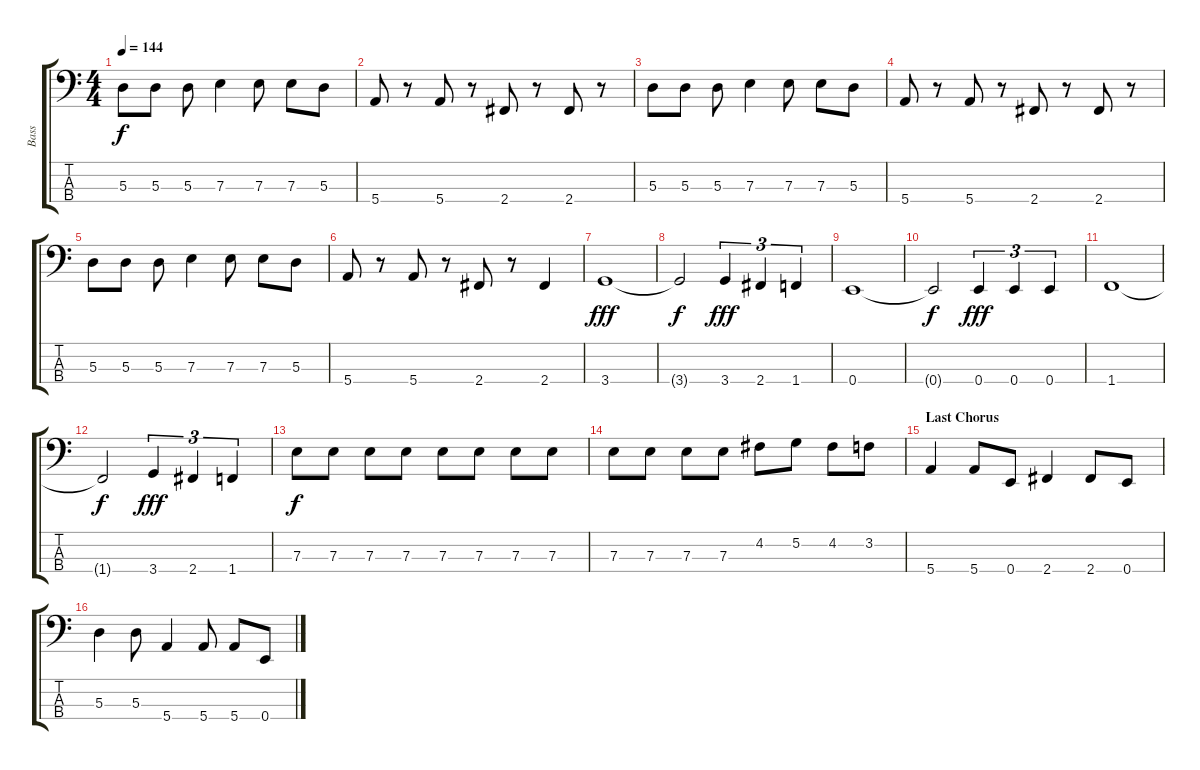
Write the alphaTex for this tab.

\track ("Bass" "Bass") {instrument electricbasspick}
\staff {score tabs}
\tuning (G2 D2 A1 E1) {hide}
\ts (4 4)
\tempo 144
\clef f4
\ks c
5.3.8{dy f} 5.3.8 5.3.8 7.3.4 7.3.8 7.3.8 5.3.8 |
5.4.8 r.8 5.4.8 r.8 2.4.8 r.8 2.4.8 r.8 |
5.3.8 5.3.8 5.3.8 7.3.4 7.3.8 7.3.8 5.3.8 |
5.4.8 r.8 5.4.8 r.8 2.4.8 r.8 2.4.8 r.8 |
5.3.8 5.3.8 5.3.8 7.3.4 7.3.8 7.3.8 5.3.8 |
5.4.8 r.8 5.4.8 r.8 2.4.8 r.8 2.4.4 |
3.4.1{dy fff} |
3.4{t}.2{dy f} 3.4.4{tu (3 2) dy fff} 2.4.4{tu (3 2)} 1.4.4{tu (3 2)} |
0.4.1 |
0.4{t}.2{dy f} 0.4.4{tu (3 2) dy fff} 0.4.4{tu (3 2)} 0.4.4{tu (3 2)} |
1.4.1 |
1.4{t}.2{dy f} 3.4.4{tu (3 2) dy fff} 2.4.4{tu (3 2)} 1.4.4{tu (3 2)} |
7.3.8{dy f} 7.3.8 7.3.8 7.3.8 7.3.8 7.3.8 7.3.8 7.3.8 |
7.3.8 7.3.8 7.3.8 7.3.8 4.2.8 5.2.8 4.2.8 3.2.8 |
\section ("" "Last Chorus")
5.4.4 5.4.8 0.4.8 2.4.4 2.4.8 0.4.8 |
5.3.4 5.3.8 5.4.4 5.4.8 5.4.8 0.4.8
